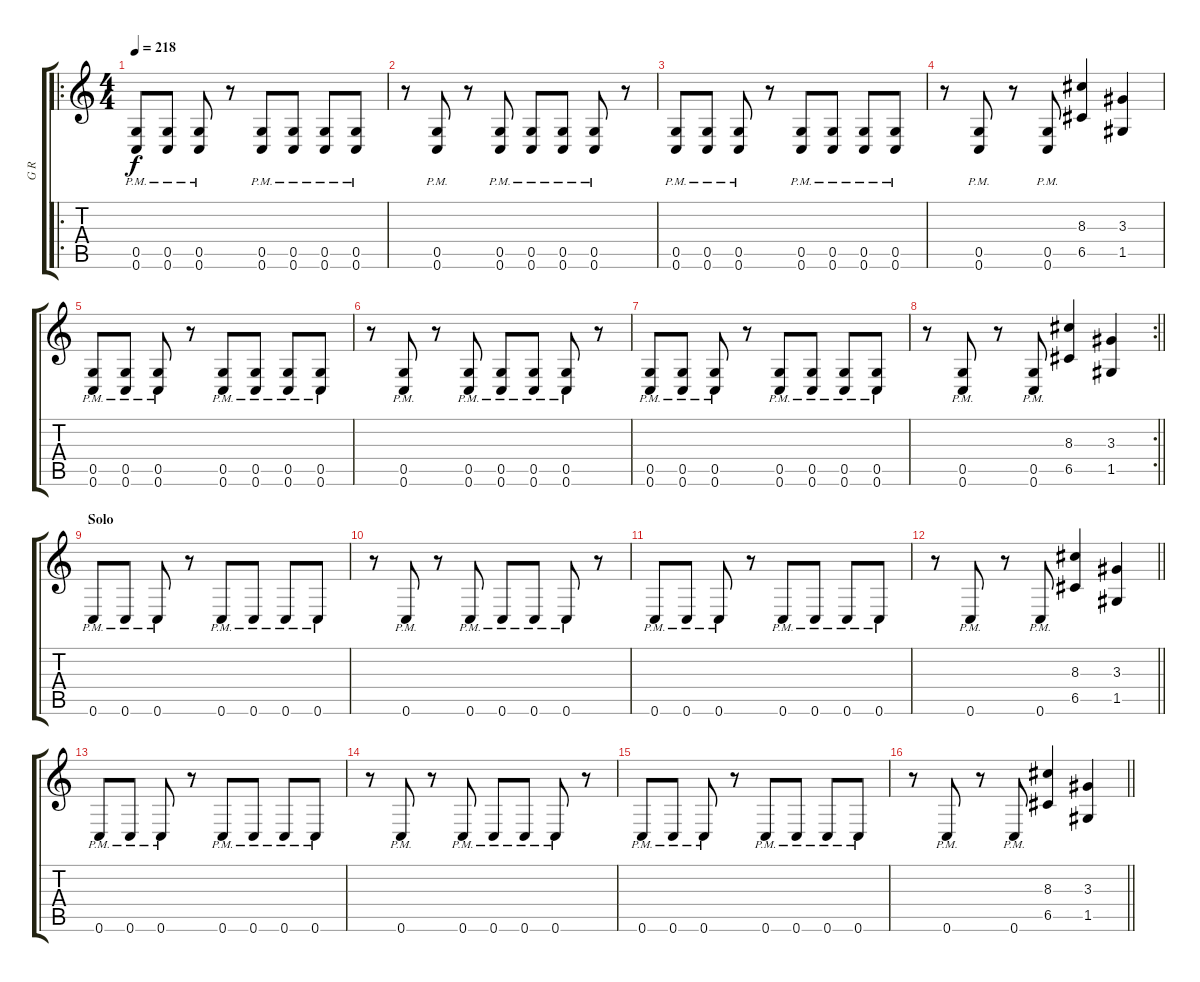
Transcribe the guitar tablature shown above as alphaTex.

\track ("G R" "G R") {instrument distortionguitar}
\staff {score tabs}
\tuning (D4 A3 F3 C3 G2 C2) {hide}
\ro
\ts (4 4)
\tempo 218
\clef g2
\ks c
(0.5{pm} 0.6{pm}).8{dy f} (0.5{pm} 0.6{pm}).8 (0.5{pm} 0.6{pm}).8 r.8 (0.5{pm} 0.6{pm}).8 (0.5{pm} 0.6{pm}).8 (0.5{pm} 0.6{pm}).8 (0.5{pm} 0.6{pm}).8 |
r.8 (0.5{pm} 0.6{pm}).8 r.8 (0.5{pm} 0.6{pm}).8 (0.5{pm} 0.6{pm}).8 (0.5{pm} 0.6{pm}).8 (0.5{pm} 0.6{pm}).8 r.8 |
(0.5{pm} 0.6{pm}).8 (0.5{pm} 0.6{pm}).8 (0.5{pm} 0.6{pm}).8 r.8 (0.5{pm} 0.6{pm}).8 (0.5{pm} 0.6{pm}).8 (0.5{pm} 0.6{pm}).8 (0.5{pm} 0.6{pm}).8 |
r.8 (0.5{pm} 0.6{pm}).8 r.8 (0.5{pm} 0.6{pm}).8 (8.3 6.5).4 (3.3 1.5).4 |
(0.5{pm} 0.6{pm}).8 (0.5{pm} 0.6{pm}).8 (0.5{pm} 0.6{pm}).8 r.8 (0.5{pm} 0.6{pm}).8 (0.5{pm} 0.6{pm}).8 (0.5{pm} 0.6{pm}).8 (0.5{pm} 0.6{pm}).8 |
r.8 (0.5{pm} 0.6{pm}).8 r.8 (0.5{pm} 0.6{pm}).8 (0.5{pm} 0.6{pm}).8 (0.5{pm} 0.6{pm}).8 (0.5{pm} 0.6{pm}).8 r.8 |
(0.5{pm} 0.6{pm}).8 (0.5{pm} 0.6{pm}).8 (0.5{pm} 0.6{pm}).8 r.8 (0.5{pm} 0.6{pm}).8 (0.5{pm} 0.6{pm}).8 (0.5{pm} 0.6{pm}).8 (0.5{pm} 0.6{pm}).8 |
\rc 2
\barLineRight lightlight
r.8 (0.5{pm} 0.6{pm}).8 r.8 (0.5{pm} 0.6{pm}).8 (8.3 6.5).4 (3.3 1.5).4 |
\section ("" "Solo")
0.6{pm}.8 0.6{pm}.8 0.6{pm}.8 r.8 0.6{pm}.8 0.6{pm}.8 0.6{pm}.8 0.6{pm}.8 |
r.8 0.6{pm}.8 r.8 0.6{pm}.8 0.6{pm}.8 0.6{pm}.8 0.6{pm}.8 r.8 |
0.6{pm}.8 0.6{pm}.8 0.6{pm}.8 r.8 0.6{pm}.8 0.6{pm}.8 0.6{pm}.8 0.6{pm}.8 |
\barLineRight lightlight
r.8 0.6{pm}.8 r.8 0.6{pm}.8 (8.3 6.5).4 (3.3 1.5).4 |
0.6{pm}.8 0.6{pm}.8 0.6{pm}.8 r.8 0.6{pm}.8 0.6{pm}.8 0.6{pm}.8 0.6{pm}.8 |
r.8 0.6{pm}.8 r.8 0.6{pm}.8 0.6{pm}.8 0.6{pm}.8 0.6{pm}.8 r.8 |
0.6{pm}.8 0.6{pm}.8 0.6{pm}.8 r.8 0.6{pm}.8 0.6{pm}.8 0.6{pm}.8 0.6{pm}.8 |
\barLineRight lightlight
r.8 0.6{pm}.8 r.8 0.6{pm}.8 (8.3 6.5).4 (3.3 1.5).4
